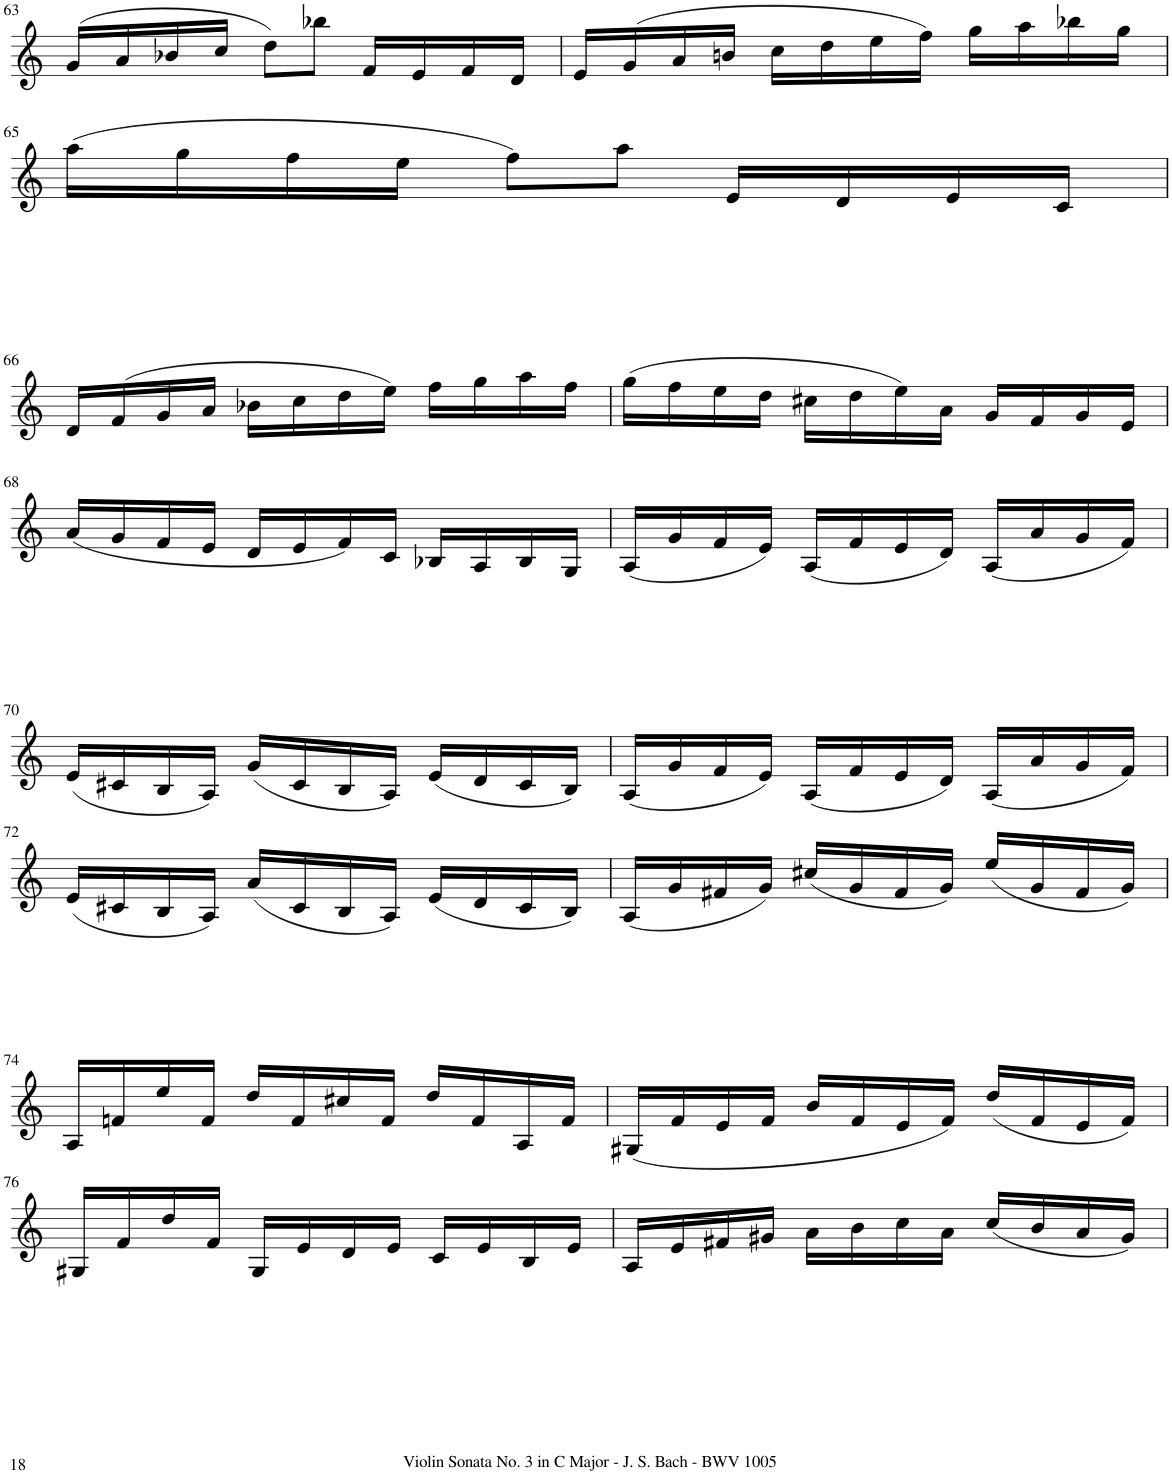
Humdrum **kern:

**kern
*part1
*staff1
*I"Violin
*I'Vln.
!!LO:PB:g=z
*clefG2
*k[]
*M3/4
=63
(16g/LL
16a/
16b-X/
16cc/JJ
8dd\L)
8bb-X\J
16f/LL
16e/
16f/
16d/JJ
=64
16e/LL
(16g/
16a/
16bn/JJ
16cc\LL
16dd\
16ee\
16ff\JJ)
16gg\LL
16aa\
16bb-X\
16gg\JJ
!!LO:LB:g=z
=65
(16aa\LL
16gg\
16ff\
16ee\JJ
8ff\L)
8aa\J
16e/LL
16d/
16e/
16c/JJ
!!LO:LB:g=z
=66
16d/LL
(16f/
16g/
16a/JJ
16b-X\LL
16cc\
16dd\
16ee\JJ)
16ff\LL
16gg\
16aa\
16ff\JJ
=67
(16gg\LL
16ff\
16ee\
16dd\JJ
16cc#X\LL
16dd\
16ee\)
16a\JJ
16g/LL
16f/
16g/
16e/JJ
!!LO:LB:g=z
=68
(16a/LL
16g/
16f/
16e/JJ
16d/LL
16e/
16f/)
16c/JJ
16B-X/LL
16A/
16B-/
16G/JJ
=69
(16A/LL
16g/
16f/
16e/JJ)
(16A/LL
16f/
16e/
16d/JJ)
(16A/LL
16a/
16g/
16f/JJ)
!!LO:LB:g=z
=70
(16e/LL
16c#X/
16B/
16A/JJ)
(16g/LL
16c#/
16B/
16A/JJ)
(16e/LL
16d/
16c#/
16B/JJ)
=71
(16A/LL
16g/
16f/
16e/JJ)
(16A/LL
16f/
16e/
16d/JJ)
(16A/LL
16a/
16g/
16f/JJ)
!!LO:LB:g=z
=72
(16e/LL
16c#X/
16B/
16A/JJ)
(16a/LL
16c#/
16B/
16A/JJ)
(16e/LL
16d/
16c#/
16B/JJ)
=73
(16A/LL
16g/
16f#X/
16g/JJ)
(16cc#X/LL
16g/
16f#/
16g/JJ)
(16ee/LL
16g/
16f#/
16g/JJ)
!!LO:LB:g=z
=74
16A/LL
16fn/
16ee/
16f/JJ
16dd/LL
16f/
16cc#X/
16f/JJ
16dd/LL
16f/
16A/
16f/JJ
=75
(16G#X/LL
16f/
16e/
16f/JJ
16b/LL
16f/
16e/
16f/JJ)
(16dd/LL
16f/
16e/
16f/JJ)
!!LO:LB:g=z
=76
16G#X/LL
16f/
16dd/
16f/JJ
16G#/LL
16e/
16d/
16e/JJ
16c/LL
16e/
16B/
16e/JJ
=77
16A/LL
16e/
16f#X/
16g#X/JJ
16a\LL
16b\
16cc\
16a\JJ
(16cc/LL
16b/
16a/
16g#/JJ)
=
*-
